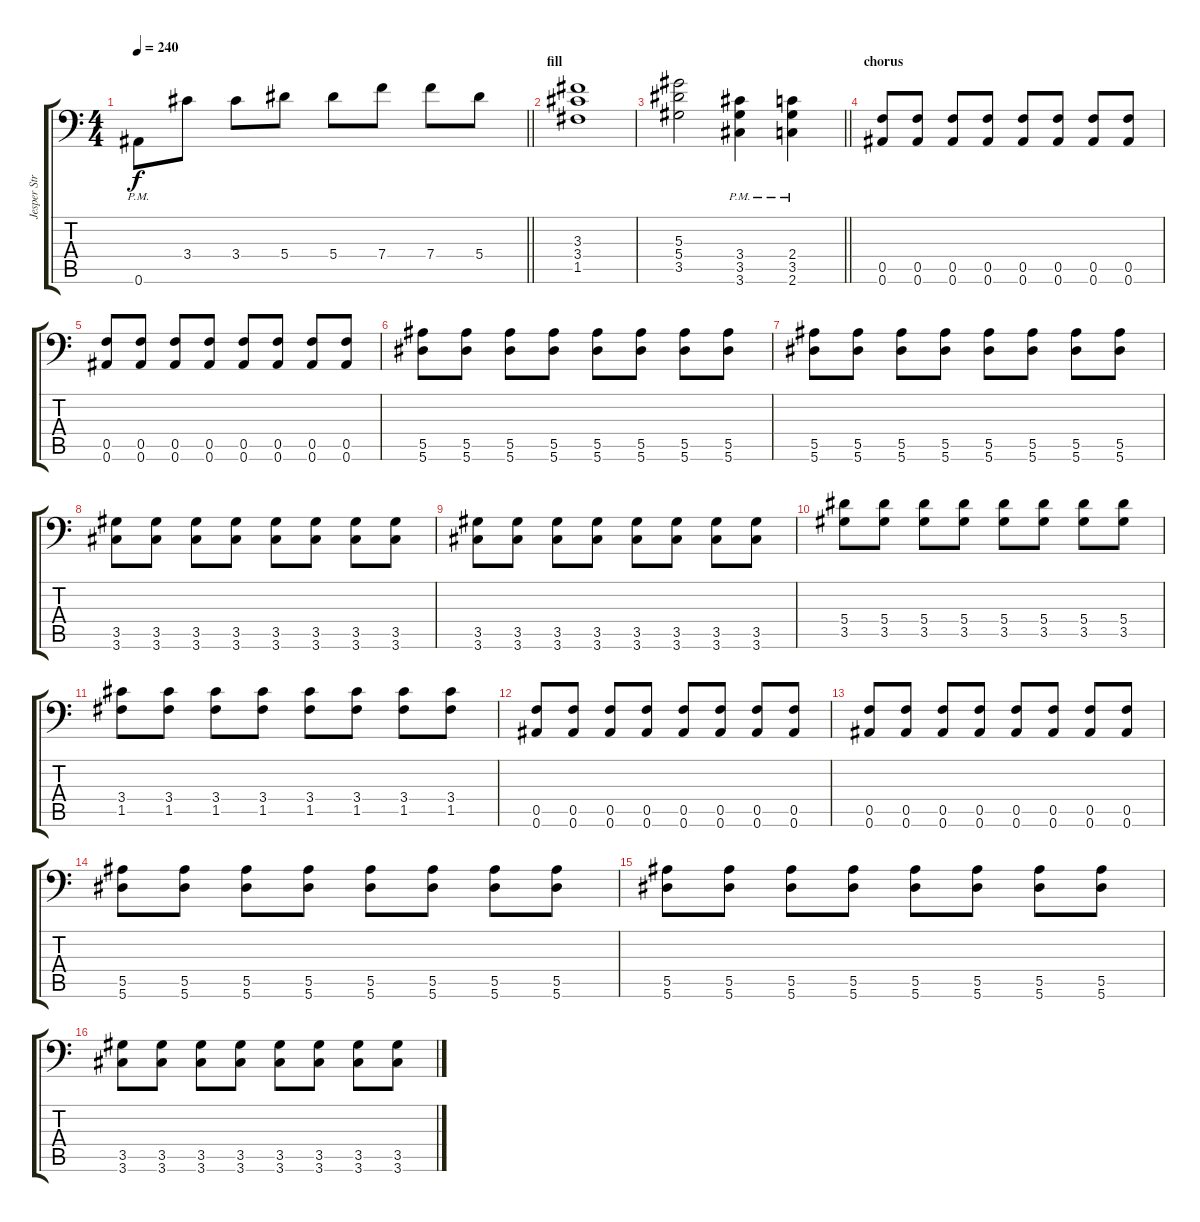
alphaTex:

\track ("Jesper Strömblad" "Jesper Str") {instrument distortionguitar}
\staff {score tabs}
\tuning (C4 G3 Eb3 Bb2 F2 Bb1) {hide}
\ts (4 4)
\tempo 240
\clef f4
\barLineRight lightlight
\ks c
0.6{pm}.8{dy f} 3.4.8 3.4.8 5.4.8 5.4.8 7.4.8 7.4.8 5.4.8 |
\section ("" "fill")
(3.3 3.4 1.5).1 |
\barLineRight lightlight
(5.3 5.4 3.5).2 (3.4{pm} 3.5{pm} 3.6{pm}).4 (2.4{pm} 3.5{pm} 2.6{pm}).4 |
\section ("" "chorus")
(0.5 0.6).8 (0.5 0.6).8 (0.5 0.6).8 (0.5 0.6).8 (0.5 0.6).8 (0.5 0.6).8 (0.5 0.6).8 (0.5 0.6).8 |
(0.5 0.6).8 (0.5 0.6).8 (0.5 0.6).8 (0.5 0.6).8 (0.5 0.6).8 (0.5 0.6).8 (0.5 0.6).8 (0.5 0.6).8 |
(5.5 5.6).8 (5.5 5.6).8 (5.5 5.6).8 (5.5 5.6).8 (5.5 5.6).8 (5.5 5.6).8 (5.5 5.6).8 (5.5 5.6).8 |
(5.5 5.6).8 (5.5 5.6).8 (5.5 5.6).8 (5.5 5.6).8 (5.5 5.6).8 (5.5 5.6).8 (5.5 5.6).8 (5.5 5.6).8 |
(3.5 3.6).8 (3.5 3.6).8 (3.5 3.6).8 (3.5 3.6).8 (3.5 3.6).8 (3.5 3.6).8 (3.5 3.6).8 (3.5 3.6).8 |
(3.5 3.6).8 (3.5 3.6).8 (3.5 3.6).8 (3.5 3.6).8 (3.5 3.6).8 (3.5 3.6).8 (3.5 3.6).8 (3.5 3.6).8 |
(5.4 3.5).8 (5.4 3.5).8 (5.4 3.5).8 (5.4 3.5).8 (5.4 3.5).8 (5.4 3.5).8 (5.4 3.5).8 (5.4 3.5).8 |
(3.4 1.5).8 (3.4 1.5).8 (3.4 1.5).8 (3.4 1.5).8 (3.4 1.5).8 (3.4 1.5).8 (3.4 1.5).8 (3.4 1.5).8 |
(0.5 0.6).8 (0.5 0.6).8 (0.5 0.6).8 (0.5 0.6).8 (0.5 0.6).8 (0.5 0.6).8 (0.5 0.6).8 (0.5 0.6).8 |
(0.5 0.6).8 (0.5 0.6).8 (0.5 0.6).8 (0.5 0.6).8 (0.5 0.6).8 (0.5 0.6).8 (0.5 0.6).8 (0.5 0.6).8 |
(5.5 5.6).8 (5.5 5.6).8 (5.5 5.6).8 (5.5 5.6).8 (5.5 5.6).8 (5.5 5.6).8 (5.5 5.6).8 (5.5 5.6).8 |
(5.5 5.6).8 (5.5 5.6).8 (5.5 5.6).8 (5.5 5.6).8 (5.5 5.6).8 (5.5 5.6).8 (5.5 5.6).8 (5.5 5.6).8 |
(3.5 3.6).8 (3.5 3.6).8 (3.5 3.6).8 (3.5 3.6).8 (3.5 3.6).8 (3.5 3.6).8 (3.5 3.6).8 (3.5 3.6).8
